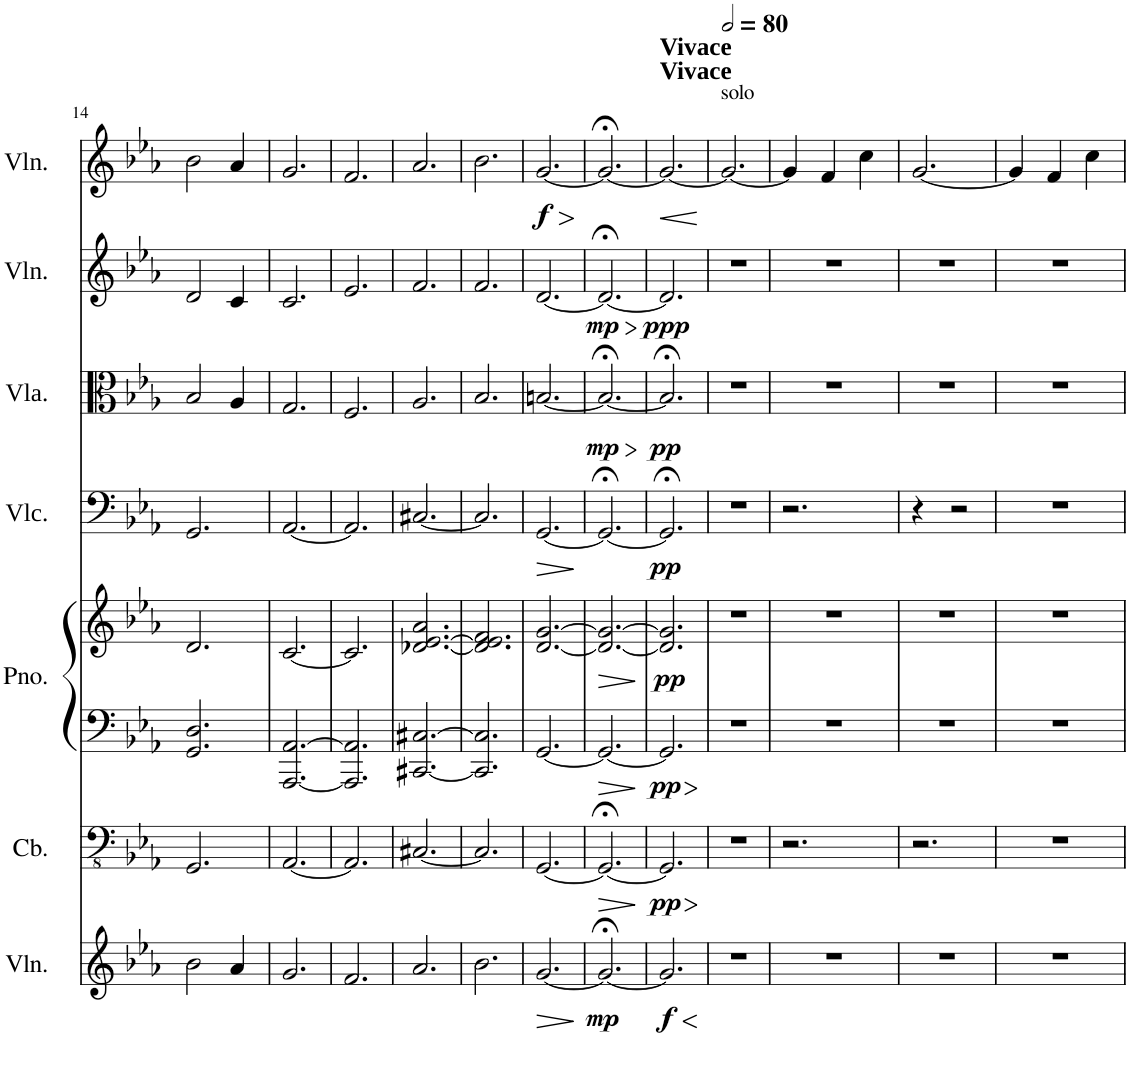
**kern	**dynam	**kern	**dynam	**kern	**kern	**dynam	**kern	**dynam	**kern	**dynam	**kern	**dynam	**kern	**dynam
*part7	*part7	*part6	*part6	*part5	*part5	*part5	*part4	*part4	*part3	*part3	*part2	*part2	*part1	*part1
*staff8	*staff8	*staff7	*staff7	*staff6	*staff5	*staff5/6	*staff4	*staff4	*staff3	*staff3	*staff2	*staff2	*staff1	*staff1
*I"Violin	*	*I"Contrabass	*	*I"Piano	*	*	*I"Violoncello	*	*I"Viola	*	*I"Violin	*	*I"Violin	*
*I'Vln.	*	*I'Cb.	*	*I'Pno.	*	*	*I'Vlc.	*	*I'Vla.	*	*I'Vln.	*	*I'Vln.	*
!!LO:PB:g=z
*clefG2	*	*clefFv4	*	*clefF4	*clefG2	*	*clefF4	*	*clefC3	*	*clefG2	*	*clefG2	*
*k[b-e-a-]	*	*k[b-e-a-]	*	*k[b-e-a-]	*k[b-e-a-]	*	*k[b-e-a-]	*	*k[b-e-a-]	*	*k[b-e-a-]	*	*k[b-e-a-]	*
*M3/4	*	*M3/4	*	*M3/4	*M3/4	*	*M3/4	*	*M3/4	*	*M3/4	*	*M3/4	*
=14	=14	=14	=14	=14	=14	=14	=14	=14	=14	=14	=14	=14	=14	=14
2b-\	.	2.GGG/	.	2.GG/ 2.D/	2.d/	.	2.GG/	.	2B-/	.	2d/	.	2b-\	.
4a-/	.	.	.	.	.	.	.	.	4A-/	.	4c/	.	4a-/	.
=15	=15	=15	=15	=15	=15	=15	=15	=15	=15	=15	=15	=15	=15	=15
2.g/	.	[2.AAA-/	.	[2.AAA-/ [2.AA-/	[2.c/	.	[2.AA-/	.	2.G/	.	2.c/	.	2.g/	.
=16	=16	=16	=16	=16	=16	=16	=16	=16	=16	=16	=16	=16	=16	=16
2.f/	.	2.AAA-/]	.	2.AAA-/] 2.AA-/]	2.c/]	.	2.AA-/]	.	2.F/	.	2.e-/	.	2.f/	.
=17	=17	=17	=17	=17	=17	=17	=17	=17	=17	=17	=17	=17	=17	=17
2.a-/	.	[2.CC#X/	.	[2.CC#X/ [2.C#X/	[2.d-X/ [2.e-/ 2.a-/	.	[2.C#X/	.	2.A-/	.	2.f/	.	2.a-/	.
=18	=18	=18	=18	=18	=18	=18	=18	=18	=18	=18	=18	=18	=18	=18
2.b-\	.	2.CC#/]	.	2.CC#/] 2.C#/]	2.d-/] 2.e-/] 2.f/	.	2.C#/]	.	2.B-/	.	2.f/	.	2.b-\	.
=19	=19	=19	=19	=19	=19	=19	=19	=19	=19	=19	=19	=19	=19	=19
!	!LO:HP:b	!	!	!	!	!	!	!LO:HP:b	!	!	!	!	!	!LO:HP:b
!	!	!	!	!	!	!	!	!	!	!	!	!	!	!LO:DY:n=1:b
[2.g/	>	[2.GGG/	.	[2.GG/	[2.d/ [2.g/	.	[2.GG/	>	[2.Bn/	.	[2.d/	.	[2.g/	> f
.	]	.	.	.	.	.	.	]	.	.	.	.	.	]
=20	=20	=20	=20	=20	=20	=20	=20	=20	=20	=20	=20	=20	=20	=20
!	!LO:DY:b	!	!LO:HP:b	!	!	!LO:HP:b	!	!	!	!LO:HP:b	!	!LO:HP:b	!	!
!	!	!	!	!	!	!	!	!	!	!LO:DY:n=1:b	!	!LO:DY:n=1:b	!	!
2.g;</_	mp	2.GGG;</_	>	2.GG/_	2.d/_ 2.g/_	>	2.GG;</_	.	2.B;</_	> mp	2.d;</_	> mp	2.g;</_	.
.	.	.	]	.	.	]	.	.	.	]	.	]	.	.
=21	=21	=21	=21	=21	=21	=21	=21	=21	=21	=21	=21	=21	=21	=21
!	!	!	!	!	!	!	!	!	!	!	!	!	!LO:TX:a:B:t=Vivace	!
!	!	!	!	!	!	!	!	!	!	!	!	!	!LO:TX:a:B:t=Vivace	!
!	!LO:HP:b	!	!LO:HP:b	!	!	!	!	!	!	!	!	!	!	!LO:HP:b
!	!LO:DY:n=1:b	!	!LO:DY:n=1:b	!	!	!LO:DY:b=2	!	!	!	!	!	!	!	!
!	!	!	!	!	!	!LO:DY:n=1:b	!	!LO:DY:b	!	!LO:DY:b	!	!LO:DY:b	!	!
2.g/]	< f	2.GGG/]	> pp	2.GG/]	2.d/] 2.g/]	pp pp	2.GG;</]	pp	2.B;</]	pp	2.d/]	ppp	2.g/_	<
.	[	.	]	.	.	.	.	.	.	.	.	.	.	[
=22	=22	=22	=22	=22	=22	=22	=22	=22	=22	=22	=22	=22	=22	=22
*	*	*	*	*	*	*	*	*	*	*	*	*	*MM160	*
!	!	!	!	!	!	!	!	!	!	!	!	!	!LO:TX:a:t=solo	!
2.r	.	2.r	.	2.r	2.r	.	2.r	.	2.r	.	2.r	.	2.g/_	.
=23	=23	=23	=23	=23	=23	=23	=23	=23	=23	=23	=23	=23	=23	=23
2.r	.	2.r	.	2.r	2.r	.	2.r	.	2.r	.	2.r	.	4g/]	.
.	.	.	.	.	.	.	.	.	.	.	.	.	4f/	.
.	.	.	.	.	.	.	.	.	.	.	.	.	4cc\	.
=24	=24	=24	=24	=24	=24	=24	=24	=24	=24	=24	=24	=24	=24	=24
2.r	.	2.r	.	2.r	2.r	.	4r	.	2.r	.	2.r	.	[2.g/	.
.	.	.	.	.	.	.	2r	.	.	.	.	.	.	.
=25	=25	=25	=25	=25	=25	=25	=25	=25	=25	=25	=25	=25	=25	=25
2.r	.	2.r	.	2.r	2.r	.	2.r	.	2.r	.	2.r	.	4g/]	.
.	.	.	.	.	.	.	.	.	.	.	.	.	4f/	.
.	.	.	.	.	.	.	.	.	.	.	.	.	4cc\	.
=	=	=	=	=	=	=	=	=	=	=	=	=	=	=
*-	*-	*-	*-	*-	*-	*-	*-	*-	*-	*-	*-	*-	*-	*-
